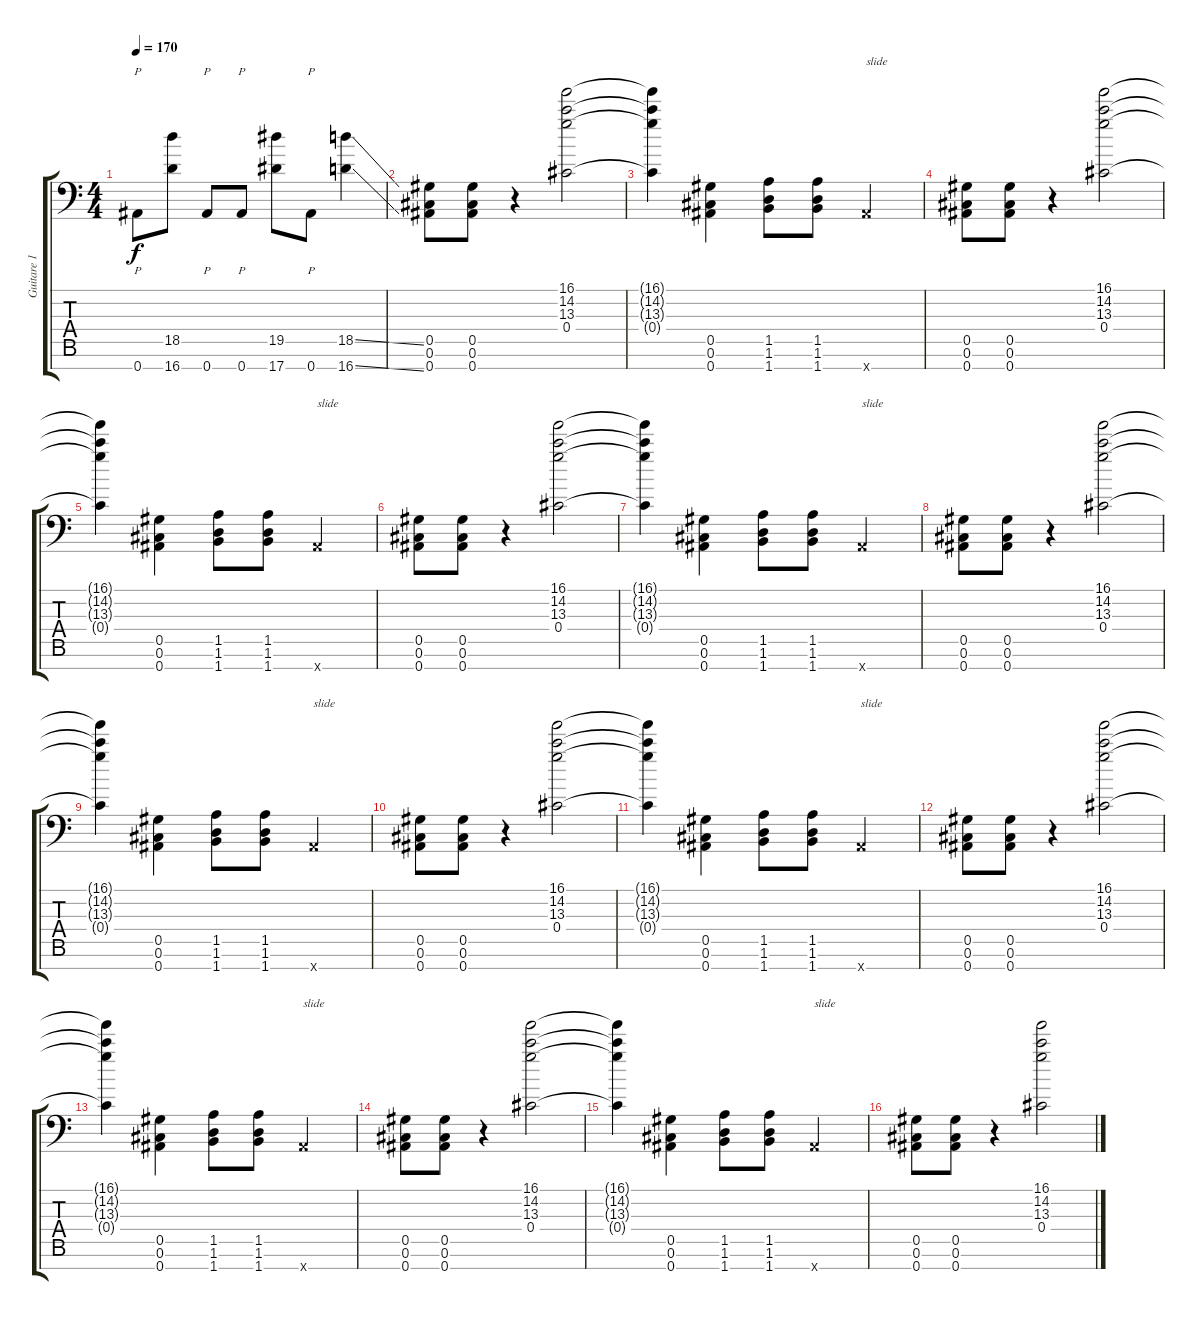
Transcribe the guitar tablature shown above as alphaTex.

\track ("Guitare 1" "Guitare 1") {instrument distortionguitar}
\staff {score tabs}
\tuning (Eb4 Bb3 Gb3 Db3 Ab2 Db2 Bb1) {hide}
\ts (4 4)
\tempo 170
\clef f4
\ks c
0.7.8{p dy f} (18.5 16.7).8 0.7.8{p} 0.7.8{p} (19.5 17.7).8 0.7.8{p} (18.5{ss} 16.7{ss}).4 |
(0.5 0.6 0.7).8 (0.5 0.6 0.7).8 r.4 (16.1 14.2 13.3 0.4).2 |
(16.1{t} 14.2{t} 13.3{t} 0.4{t}).4 (0.5 0.6 0.7).4 (1.5 1.6 1.7).8 (1.5 1.6 1.7).8 0.7{x}.4{txt "slide"} |
(0.5 0.6 0.7).8 (0.5 0.6 0.7).8 r.4 (16.1 14.2 13.3 0.4).2 |
(16.1{t} 14.2{t} 13.3{t} 0.4{t}).4 (0.5 0.6 0.7).4 (1.5 1.6 1.7).8 (1.5 1.6 1.7).8 0.7{x}.4{txt "slide"} |
(0.5 0.6 0.7).8 (0.5 0.6 0.7).8 r.4 (16.1 14.2 13.3 0.4).2 |
(16.1{t} 14.2{t} 13.3{t} 0.4{t}).4 (0.5 0.6 0.7).4 (1.5 1.6 1.7).8 (1.5 1.6 1.7).8 0.7{x}.4{txt "slide"} |
(0.5 0.6 0.7).8 (0.5 0.6 0.7).8 r.4 (16.1 14.2 13.3 0.4).2 |
(16.1{t} 14.2{t} 13.3{t} 0.4{t}).4 (0.5 0.6 0.7).4 (1.5 1.6 1.7).8 (1.5 1.6 1.7).8 0.7{x}.4{txt "slide"} |
(0.5 0.6 0.7).8 (0.5 0.6 0.7).8 r.4 (16.1 14.2 13.3 0.4).2 |
(16.1{t} 14.2{t} 13.3{t} 0.4{t}).4 (0.5 0.6 0.7).4 (1.5 1.6 1.7).8 (1.5 1.6 1.7).8 0.7{x}.4{txt "slide"} |
(0.5 0.6 0.7).8 (0.5 0.6 0.7).8 r.4 (16.1 14.2 13.3 0.4).2 |
(16.1{t} 14.2{t} 13.3{t} 0.4{t}).4 (0.5 0.6 0.7).4 (1.5 1.6 1.7).8 (1.5 1.6 1.7).8 0.7{x}.4{txt "slide"} |
(0.5 0.6 0.7).8 (0.5 0.6 0.7).8 r.4 (16.1 14.2 13.3 0.4).2 |
(16.1{t} 14.2{t} 13.3{t} 0.4{t}).4 (0.5 0.6 0.7).4 (1.5 1.6 1.7).8 (1.5 1.6 1.7).8 0.7{x}.4{txt "slide"} |
(0.5 0.6 0.7).8 (0.5 0.6 0.7).8 r.4 (16.1 14.2 13.3 0.4).2
